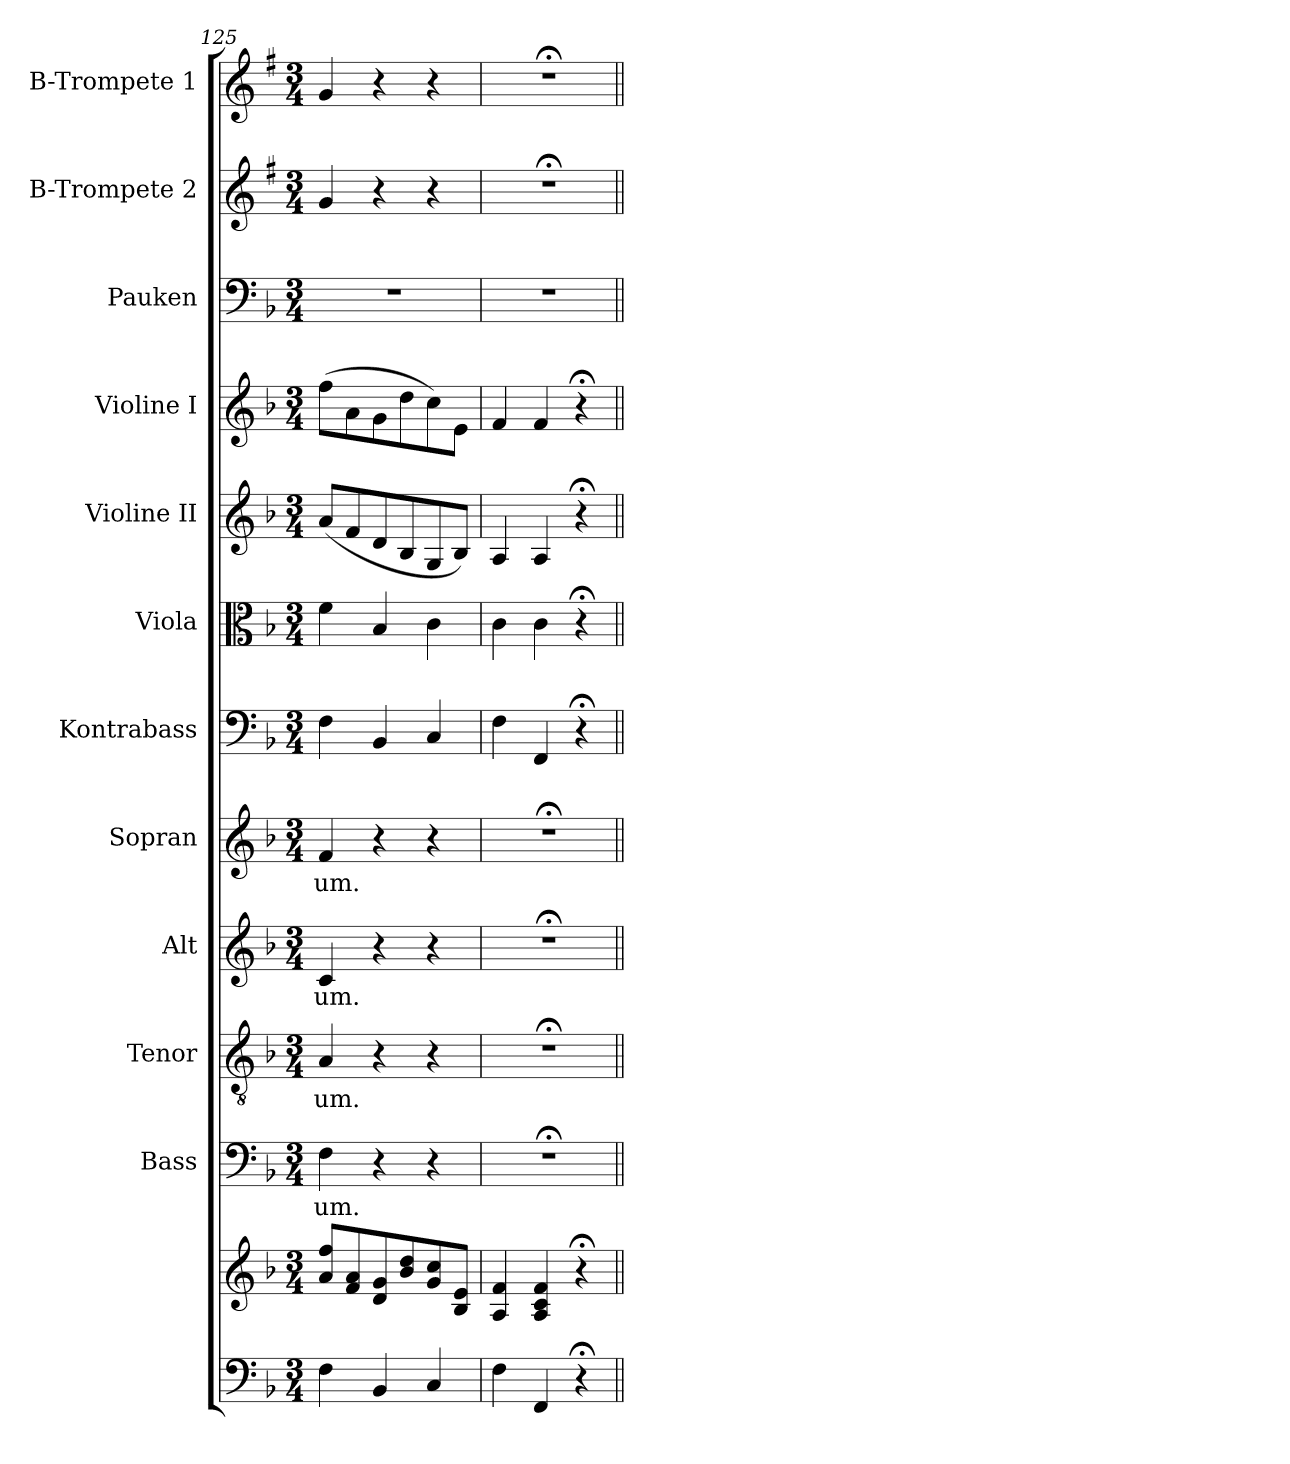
**kern	**kern	**kern	**text	**kern	**text	**kern	**text	**kern	**text	**kern	**kern	**kern	**kern	**kern	**kern	**kern
*part12	*part12	*part11	*part11	*part10	*part10	*part9	*part9	*part8	*part8	*part7	*part6	*part5	*part4	*part3	*part2	*part1
*staff13	*staff12	*staff11	*staff11	*staff10	*staff10	*staff9	*staff9	*staff8	*staff8	*staff7	*staff6	*staff5	*staff4	*staff3	*staff2	*staff1
*	*	*I"Bass	*	*I"Tenor	*	*I"Alt	*	*I"Sopran	*	*I"Kontrabass	*I"Viola	*I"Violine II	*I"Violine I	*I"Pauken	*I"B-Trompete 2	*I"B-Trompete 1
*	*	*I'B.	*	*I'T.	*	*I'A.	*	*I'S.	*	*I'Kb.	*I'Vla.	*I'Vl. II	*I'Vl. I	*I'Pk.	*I'B Trp. 2	*I'B Trp. 1
*clefF4	*clefG2	*clefF4	*	*clefGv2	*	*clefG2	*	*clefG2	*	*clefF4	*clefC3	*clefG2	*clefG2	*clefF4	*clefG2	*clefG2
*	*	*	*	*	*	*	*	*	*	*ITrd7c12	*	*	*	*	*ITrd1c2	*ITrd1c2
*k[b-]	*k[b-]	*k[b-]	*	*k[b-]	*	*k[b-]	*	*k[b-]	*	*k[b-]	*k[b-]	*k[b-]	*k[b-]	*k[b-]	*k[b-]	*k[b-]
*F:	*F:	*F:	*	*F:	*	*F:	*	*F:	*	*F:	*F:	*F:	*F:	*F:	*F:	*F:
*M3/4	*M3/4	*M3/4	*	*M3/4	*	*M3/4	*	*M3/4	*	*M3/4	*M3/4	*M3/4	*M3/4	*M3/4	*M3/4	*M3/4
=125	=125	=125	=125	=125	=125	=125	=125	=125	=125	=125	=125	=125	=125	=125	=125	=125
!	!	!	!LO:LY:b	!	!LO:LY:b	!	!LO:LY:b	!	!LO:LY:b	!	!	!	!	!	!	!
4F\	8a/ 8ff/L	4F\	-um.	4A/	-um.	4c/	-um.	4f/	-um.	4FF\	4f\	(<8a/L	(>8ff\L	2.r	4f/	4f/
.	8f/ 8a/	.	.	.	.	.	.	.	.	.	.	8f/	8a\	.	.	.
4BB-/	8d/ 8g/	4r	.	4r	.	4r	.	4r	.	4BBB-/	4B-/	8d/	8g\	.	4r	4r
.	8b-/ 8dd/	.	.	.	.	.	.	.	.	.	.	8B-/	8dd\	.	.	.
4C/	8g/ 8cc/	4r	.	4r	.	4r	.	4r	.	4CC/	4c\	8G/	8cc\)	.	4r	4r
.	8B-/ 8e/J	.	.	.	.	.	.	.	.	.	.	8B-/J)	8e\J	.	.	.
!!LO:PB:g=z
=126	=126	=126	=126	=126	=126	=126	=126	=126	=126	=126	=126	=126	=126	=126	=126	=126
!	!	!LO:N:vis=1	!	!LO:N:vis=1	!	!LO:N:vis=1	!	!LO:N:vis=1	!	!	!	!	!	!	!LO:N:vis=1	!LO:N:vis=1
4F\	4A/ 4f/	2.r;<	.	2.r;<	.	2.r;<	.	2.r;<	.	4FF\	4c\	4A/	4f/	2.r	2.r;<	2.r;<
4FF/	4A/ 4c/ 4f/	.	.	.	.	.	.	.	.	4FFF/	4c\	4A/	4f/	.	.	.
4r;<	4r;<	.	.	.	.	.	.	.	.	4r;<	4r;<	4r;<	4r;<	.	.	.
=||	=||	=||	=||	=||	=||	=||	=||	=||	=||	=||	=||	=||	=||	=||	=||	=||
*-	*-	*-	*-	*-	*-	*-	*-	*-	*-	*-	*-	*-	*-	*-	*-	*-
